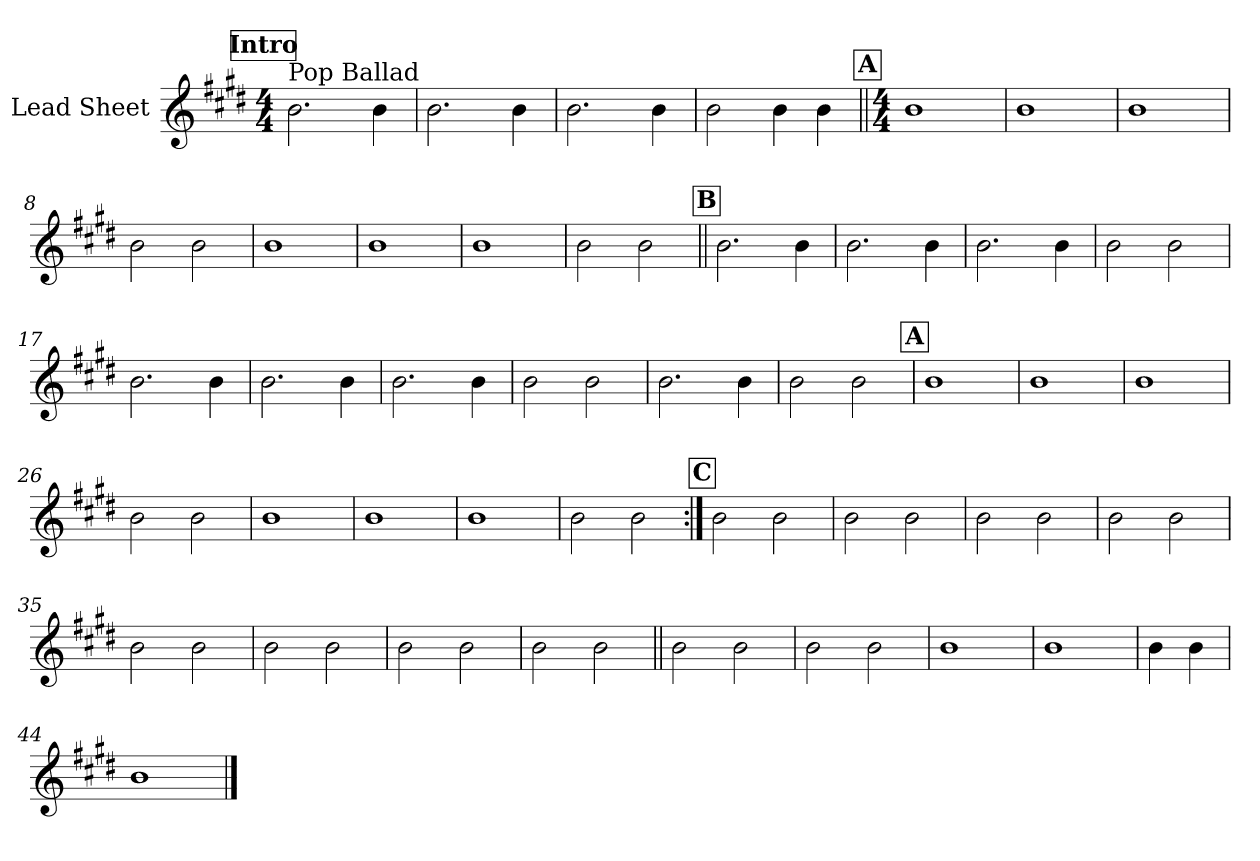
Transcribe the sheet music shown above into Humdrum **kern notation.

**kern
*part1
*staff1
*I"Lead Sheet
*clefG2
*k[f#c#g#d#]
*E:
*M4/4
*MM66
!!LO:REH:place=s1:a:fs=14:t=Intro
=1
!LO:TX:a:t=Pop Ballad
2.b\
4b\
=2
2.b\
4b\
=3
2.b\
4b\
=4
2b\
4b\
4b\
!!LO:LB:g=z
!!LO:REH:place=s1:a:fs=14:t=A
=5||
*M4/4
1b
=6
1b
=7
1b
=8
2b\
2b\
!!LO:LB:g=z
=9
1b
=10
1b
=11
1b
=12
2b\
2b\
!!LO:LB:g=z
!!LO:REH:place=s1:a:fs=14:t=B
=13||
2.b\
4b\
=14
2.b\
4b\
=15
2.b\
4b\
=16
2b\
2b\
!!LO:LB:g=z
=17
2.b\
4b\
=18
2.b\
4b\
=19
2.b\
4b\
=20
2b\
2b\
!!LO:LB:g=z
=21
2.b\
4b\
=22
2b\
2b\
!!LO:REH:place=s1:a:fs=14:t=A
=23
1b
=24
1b
!!LO:LB:g=z
=25
1b
=26
2b\
2b\
=27
1b
=28
1b
!!LO:LB:g=z
=29
1b
=30
2b\
2b\
!!LO:REH:place=s1:a:fs=14:t=C
=31:|!
2b\
2b\
=32
2b\
2b\
!!LO:LB:g=z
=33
2b\
2b\
=34
2b\
2b\
=35
2b\
2b\
=36
2b\
2b\
!!LO:LB:g=z
=37
2b\
2b\
=38
2b\
2b\
!!LO:PB:g=z
=39||
2b\
2b\
=40
2b\
2b\
=41
1b
=42
1b
=43
4b\
4b\
=44
1b
==
*-
